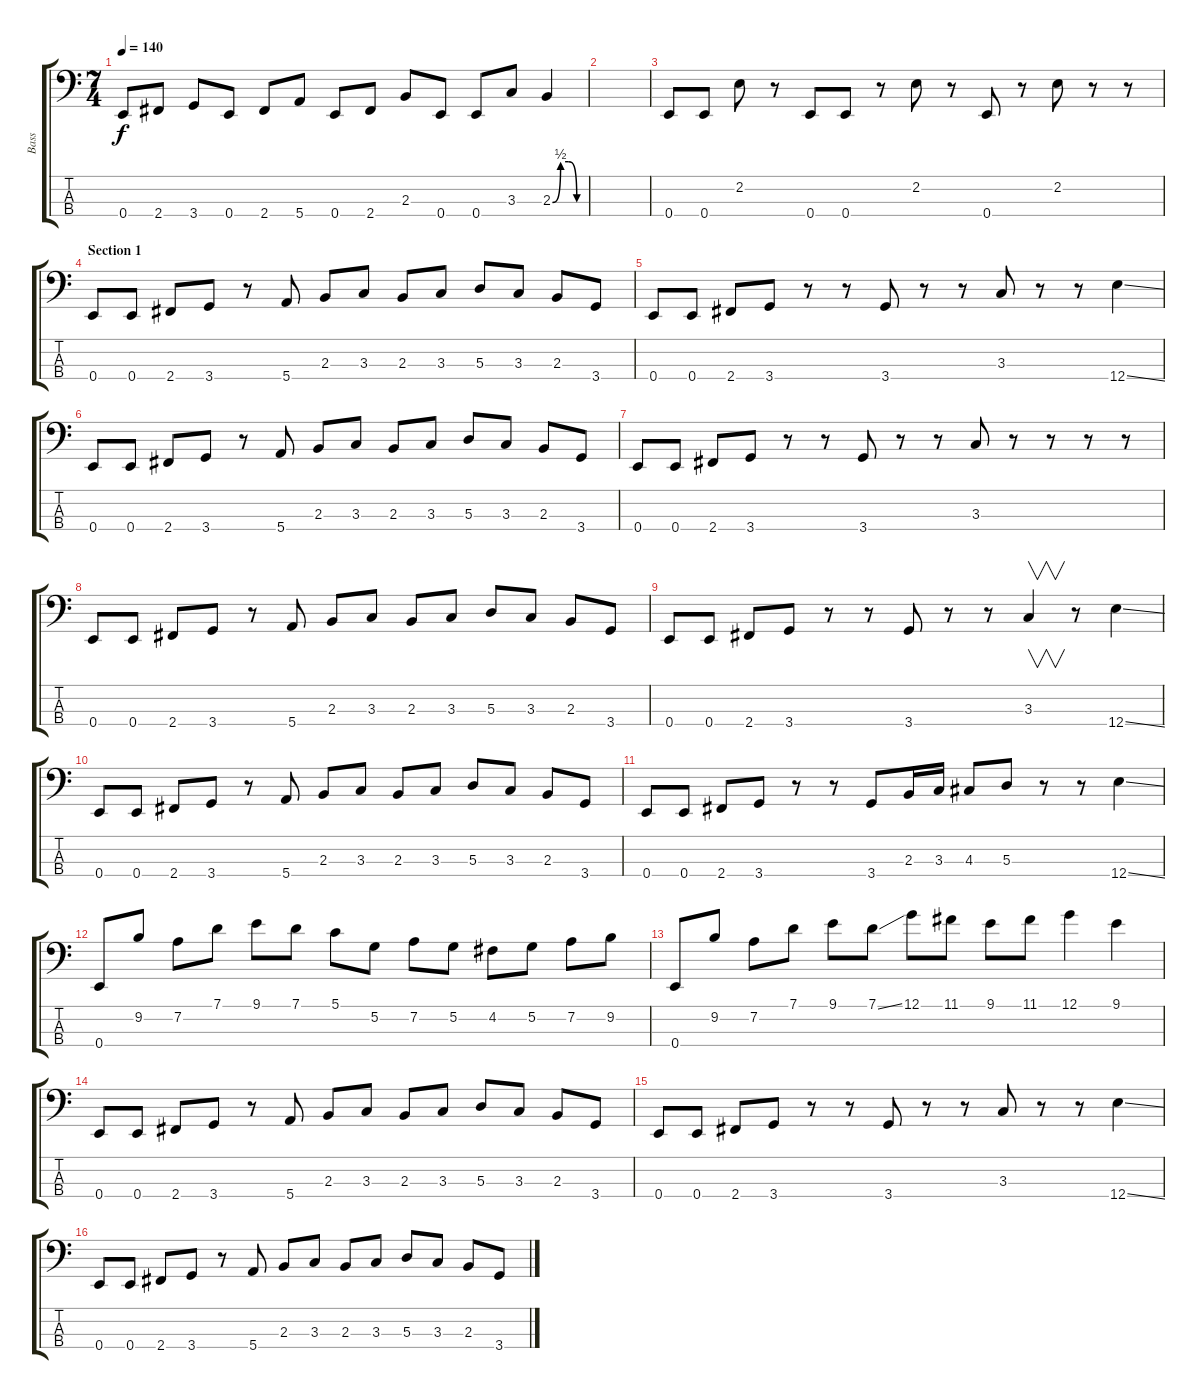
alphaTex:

\track ("Bass" "Bass") {instrument slapbass2}
\staff {score tabs}
\tuning (G2 D2 A1 E1) {hide}
\ts (7 4)
\tempo 140
\clef f4
\ks c
0.4.8{dy f} 2.4.8 3.4.8 0.4.8 2.4.8 5.4.8 0.4.8 2.4.8 2.3.8 0.4.8 0.4.8 3.3.8 2.3{be (custom 0 0 15 2 30 2 45 0 60 0)}.4 |
|
0.4.8 0.4.8 2.2.8 r.8 0.4.8 0.4.8 r.8 2.2.8 r.8 0.4.8 r.8 2.2.8 r.8 r.8 |
\section ("" "Section 1")
0.4.8 0.4.8 2.4.8 3.4.8 r.8 5.4.8 2.3.8 3.3.8 2.3.8 3.3.8 5.3.8 3.3.8 2.3.8 3.4.8 |
0.4.8 0.4.8 2.4.8 3.4.8 r.8 r.8 3.4.8 r.8 r.8 3.3.8 r.8 r.8 12.4{ss}.4 |
0.4.8 0.4.8 2.4.8 3.4.8 r.8 5.4.8 2.3.8 3.3.8 2.3.8 3.3.8 5.3.8 3.3.8 2.3.8 3.4.8 |
0.4.8 0.4.8 2.4.8 3.4.8 r.8 r.8 3.4.8 r.8 r.8 3.3.8 r.8 r.8 r.8 r.8 |
0.4.8 0.4.8 2.4.8 3.4.8 r.8 5.4.8 2.3.8 3.3.8 2.3.8 3.3.8 5.3.8 3.3.8 2.3.8 3.4.8 |
0.4.8 0.4.8 2.4.8 3.4.8 r.8 r.8 3.4.8 r.8 r.8 3.3.4{v} r.8 12.4{ss}.4 |
0.4.8 0.4.8 2.4.8 3.4.8 r.8 5.4.8 2.3.8 3.3.8 2.3.8 3.3.8 5.3.8 3.3.8 2.3.8 3.4.8 |
0.4.8 0.4.8 2.4.8 3.4.8 r.8 r.8 3.4.8 2.3.16 3.3.16 4.3.8 5.3.8 r.8 r.8 12.4{ss}.4 |
0.4.8 9.2.8 7.2.8 7.1.8 9.1.8 7.1.8 5.1.8 5.2.8 7.2.8 5.2.8 4.2.8 5.2.8 7.2.8 9.2.8 |
0.4.8 9.2.8 7.2.8 7.1.8 9.1.8 7.1{ss}.8 12.1.8 11.1.8 9.1.8 11.1.8 12.1.4 9.1.4 |
0.4.8 0.4.8 2.4.8 3.4.8 r.8 5.4.8 2.3.8 3.3.8 2.3.8 3.3.8 5.3.8 3.3.8 2.3.8 3.4.8 |
0.4.8 0.4.8 2.4.8 3.4.8 r.8 r.8 3.4.8 r.8 r.8 3.3.8 r.8 r.8 12.4{ss}.4 |
0.4.8 0.4.8 2.4.8 3.4.8 r.8 5.4.8 2.3.8 3.3.8 2.3.8 3.3.8 5.3.8 3.3.8 2.3.8 3.4.8
